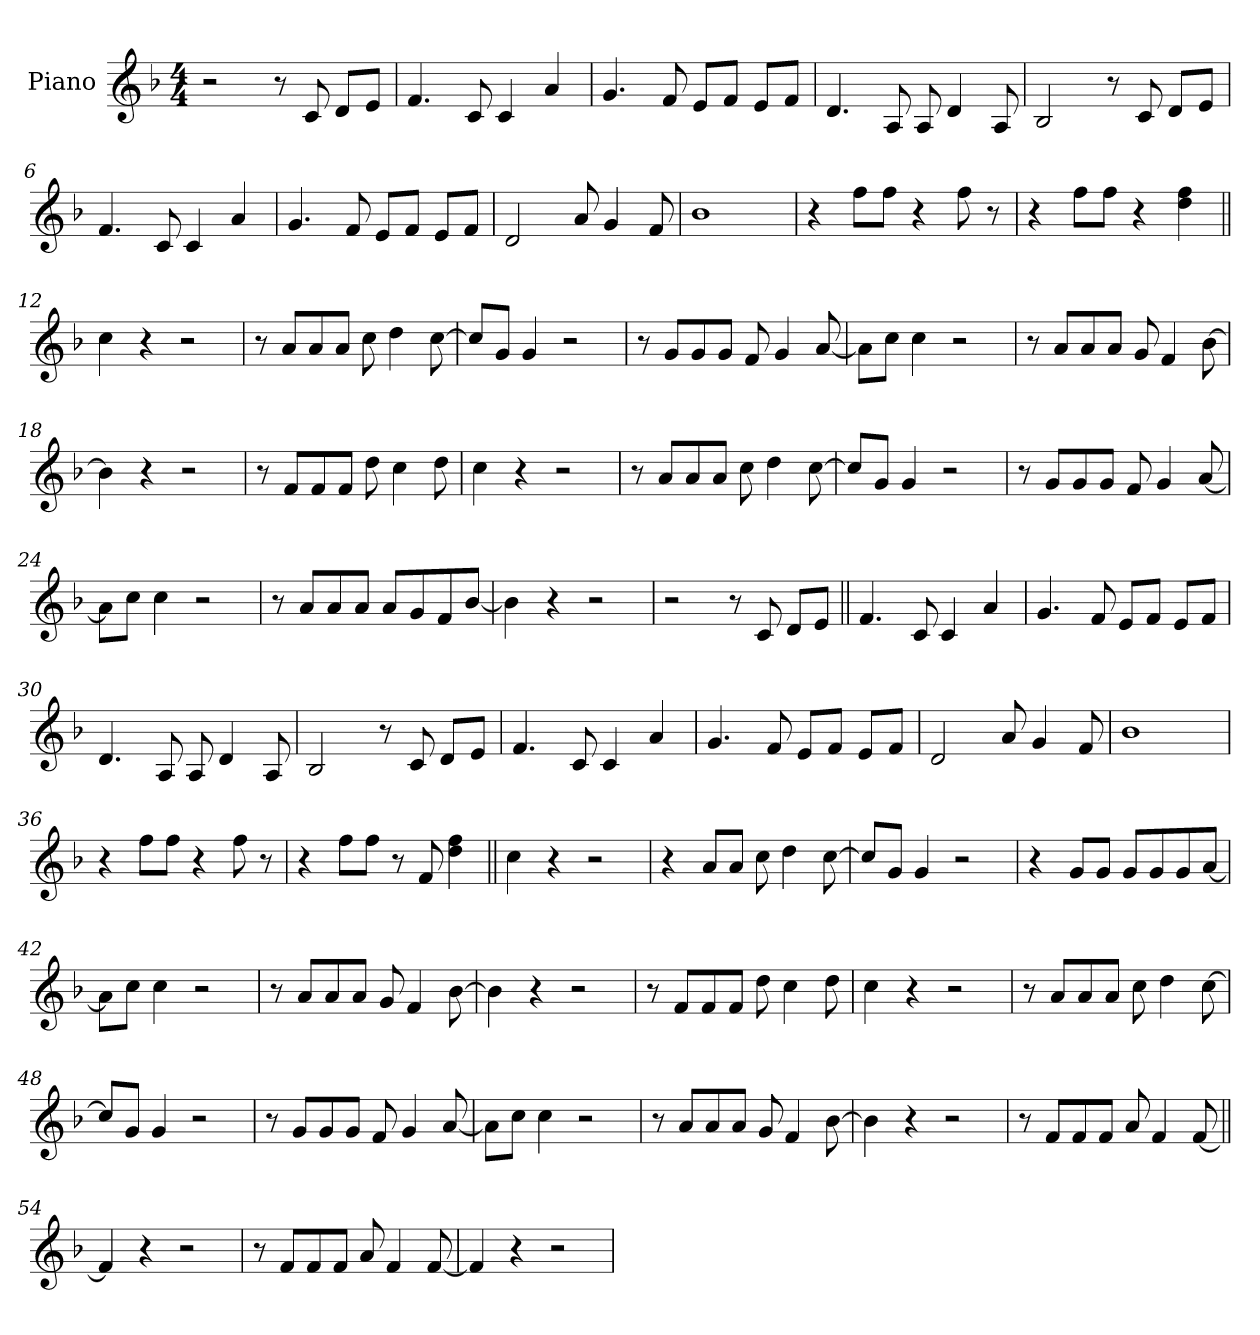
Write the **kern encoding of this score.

**kern
*part1
*staff1
*I"Piano
*I'Pno.
*clefG2
*k[b-]
*M4/4
*MM180
=1
2r
8r
8c
8dL
8eJ
=2
4.f
8c
4c
4a
=3
4.g
8f
8eL
8fJ
8eL
8fJ
=4
4.d
8A
8A
4d
8A
=5
2B-
8r
8c
8dL
8eJ
=6
4.f
8c
4c
4a
=7
4.g
8f
8eL
8fJ
8eL
8fJ
=8
2d
8a
4g
8f
=9
1b-
=10
4r
8ffL
8ffJ
4r
8ff
8r
=11
4r
8ffL
8ffJ
4r
4dd 4ff
=12||
4cc
4r
2r
=13
8r
8aL
8a
8aJ
8cc
4dd
[8cc
=14
8ccL]
8gJ
4g
2r
=15
8r
8gL
8g
8gJ
8f
4g
[8a
=16
8aL]
8ccJ
4cc
2r
=17
8r
8aL
8a
8aJ
8g
4f
[8b-
=18
4b-]
4r
2r
=19
8r
8fL
8f
8fJ
8dd
4cc
8dd
=20
4cc
4r
2r
=21
8r
8aL
8a
8aJ
8cc
4dd
[8cc
=22
8ccL]
8gJ
4g
2r
=23
8r
8gL
8g
8gJ
8f
4g
[8a
=24
8aL]
8ccJ
4cc
2r
=25
8r
8aL
8a
8aJ
8aL
8g
8f
[8b-J
=26
4b-]
4r
2r
=27
2r
8r
8c
8dL
8eJ
=28||
4.f
8c
4c
4a
=29
4.g
8f
8eL
8fJ
8eL
8fJ
=30
4.d
8A
8A
4d
8A
=31
2B-
8r
8c
8dL
8eJ
=32
4.f
8c
4c
4a
=33
4.g
8f
8eL
8fJ
8eL
8fJ
=34
2d
8a
4g
8f
=35
1b-
=36
4r
8ffL
8ffJ
4r
8ff
8r
=37
4r
8ffL
8ffJ
8r
8f
4dd 4ff
=38||
4cc
4r
2r
=39
4r
8aL
8aJ
8cc
4dd
[8cc
=40
8ccL]
8gJ
4g
2r
=41
4r
8gL
8gJ
8gL
8g
8g
[8aJ
=42
8aL]
8ccJ
4cc
2r
=43
8r
8aL
8a
8aJ
8g
4f
[8b-
=44
4b-]
4r
2r
=45
8r
8fL
8f
8fJ
8dd
4cc
8dd
=46
4cc
4r
2r
=47
8r
8aL
8a
8aJ
8cc
4dd
[8cc
=48
8ccL]
8gJ
4g
2r
=49
8r
8gL
8g
8gJ
8f
4g
[8a
=50
8aL]
8ccJ
4cc
2r
=51
8r
8aL
8a
8aJ
8g
4f
[8b-
=52
4b-]
4r
2r
=53
8r
8fL
8f
8fJ
8a
4f
[8f
=54||
4f]
4r
2r
=55
8r
8fL
8f
8fJ
8a
4f
[8f
=56
4f]
4r
2r
=
*-
